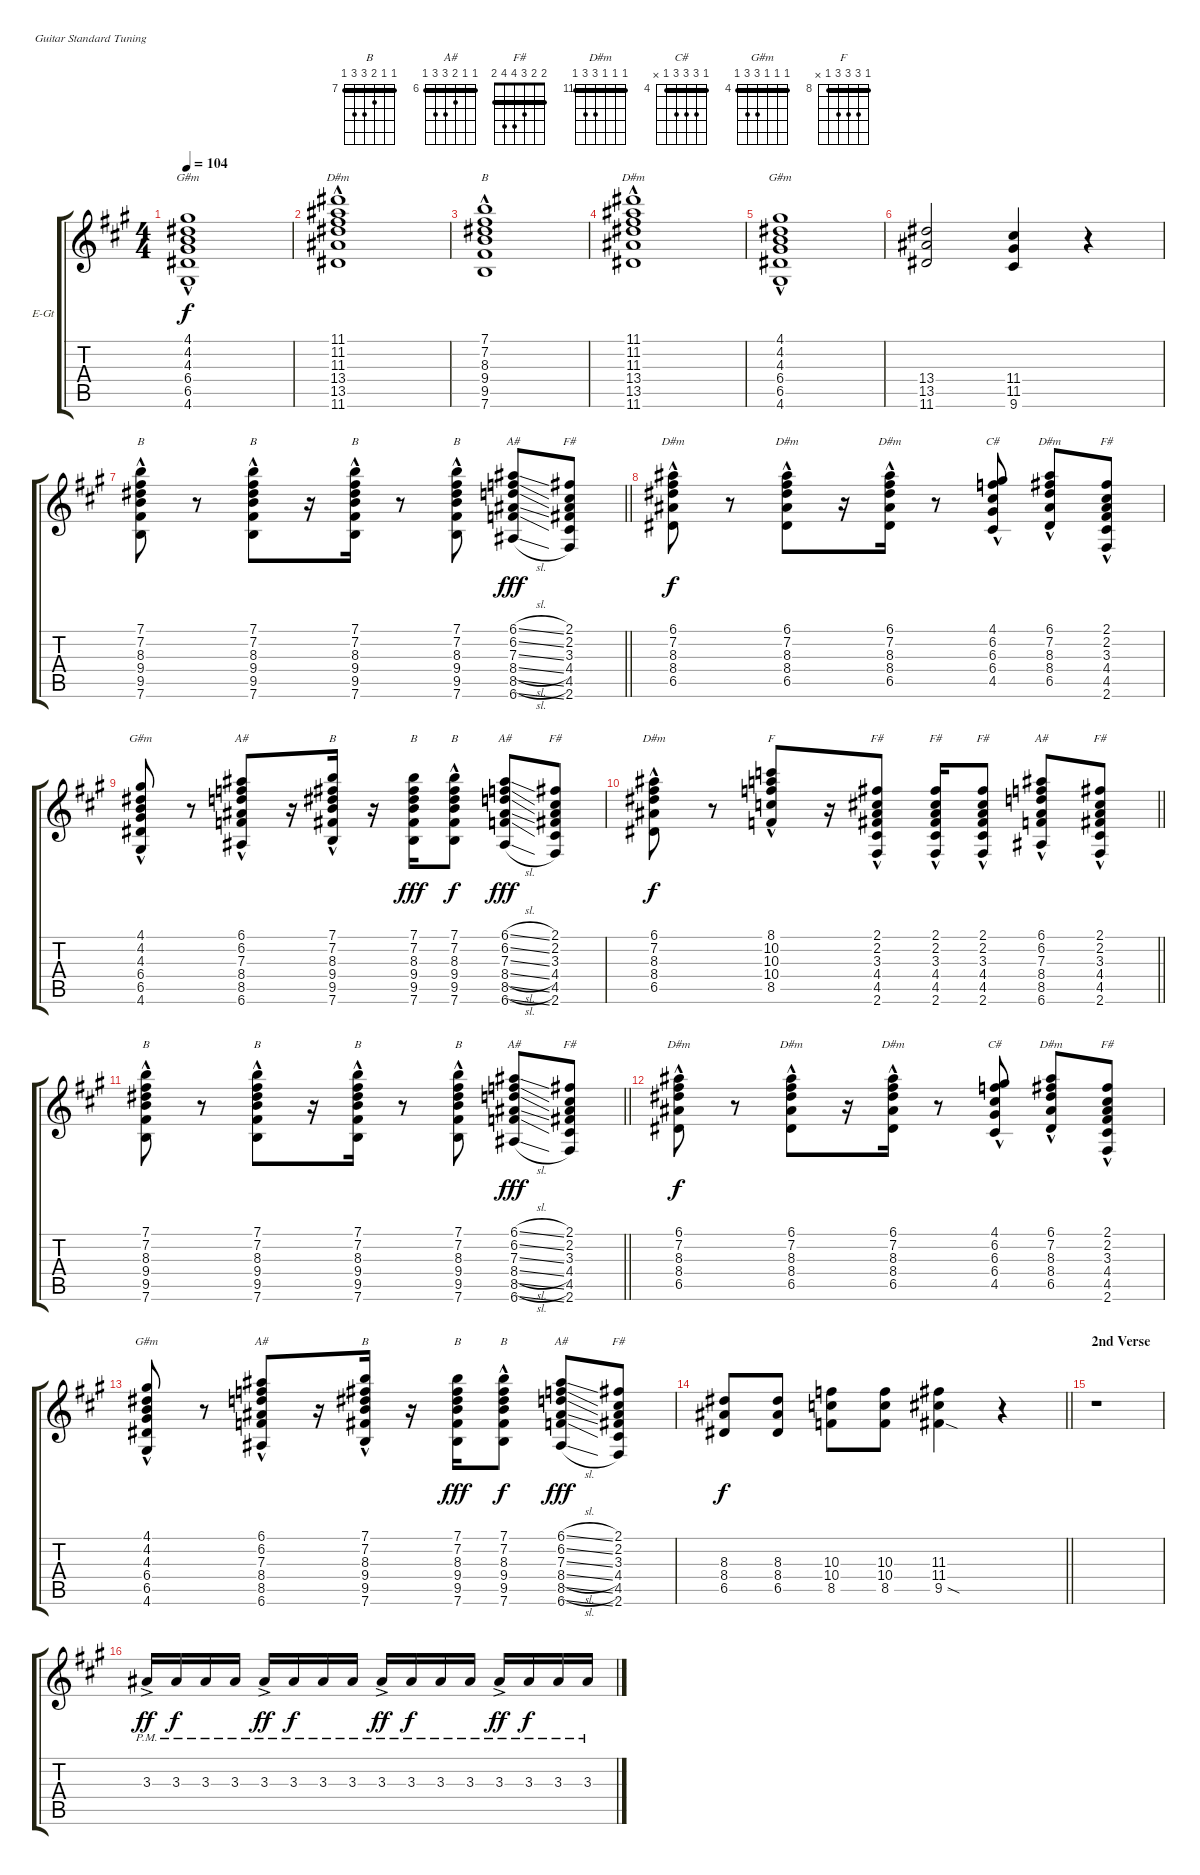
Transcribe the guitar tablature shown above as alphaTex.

\bracketExtendMode groupsimilarinstruments
\firstSystemTrackNameOrientation horizontal
\otherSystemsTrackNameOrientation horizontal
\track ("Rhytm Guitar" "E-Gt") {solo instrument overdrivenguitar}
\staff {score tabs}
\tuning (E4 B3 G3 D3 A2 E2)
\chord ("B" 7 7 8 9 9 7) {firstfret 7 barre (7 7)}
\chord ("A#" 6 6 7 8 8 6) {firstfret 6 barre (6 6)}
\chord ("F#" 2 2 3 4 4 2) {barre (2 2)}
\chord ("D#m" 6 7 8 8 6 x) {firstfret 6 barre 6}
\chord ("C#" 4 6 6 6 4 x) {firstfret 4 barre 4}
\chord ("G#m" 4 4 4 6 6 4) {firstfret 4 barre (4 4 4)}
\chord ("F" 8 10 10 10 8 x) {firstfret 8 barre 8}
\chord ("D#m" 11 11 11 13 13 11) {firstfret 11 barre (11 11 11)}
\ts (4 4)
\tempo 104
\clef g2
\ks a
(4.1{hac} 4.2{hac} 4.3{hac} 6.4{hac} 6.5{hac} 4.6{hac}).1{ch "G#m" dy f} |
(11.1{hac} 11.2{hac} 11.3{hac} 13.4{hac} 13.5{hac} 11.6{hac}).1{ch "D#m"} |
(7.1{hac} 7.2{hac} 8.3{hac} 9.4{hac} 9.5{hac} 7.6{hac}).1{ch "B"} |
(11.1{hac} 11.2{hac} 11.3{hac} 13.4{hac} 13.5{hac} 11.6{hac}).1{ch "D#m"} |
(4.1{hac} 4.2{hac} 4.3{hac} 6.4{hac} 6.5{hac} 4.6{hac}).1{ch "G#m"} |
(13.4 13.5 11.6).2 (11.4 11.5 9.6).4 r.4 |
\barLineRight lightlight
(7.1{hac} 7.2{hac} 8.3{hac} 9.4{hac} 9.5{hac} 7.6{hac}).8{ch "B"} r.8 (7.1{hac} 7.2{hac} 8.3{hac} 9.4{hac} 9.5{hac} 7.6{hac}).8{ch "B"} r.16 (7.1{hac} 7.2{hac} 8.3{hac} 9.4{hac} 9.5{hac} 7.6{hac}).16{ch "B"} r.8 (7.1{hac} 7.2{hac} 8.3{hac} 9.4{hac} 9.5{hac} 7.6{hac}).8{ch "B"} (6.1{sl} 6.2{sl} 7.3{sl} 8.4{sl} 8.5{sl} 6.6{sl}).8{ch "A#" dy fff} (2.1 2.2 3.3 4.4 4.5 2.6).8{ch "F#"} |
(6.1{hac} 7.2{hac} 8.3{hac} 8.4{hac} 6.5{hac}).8{ch "D#m" dy f} r.8 (6.1{hac} 7.2{hac} 8.3{hac} 8.4{hac} 6.5{hac}).8{ch "D#m"} r.16 (6.1{hac} 7.2{hac} 8.3{hac} 8.4{hac} 6.5{hac}).16{ch "D#m"} r.8 (4.1{hac} 6.2{hac} 6.3{hac} 6.4{hac} 4.5{hac}).8{ch "C#"} (6.1{hac} 7.2{hac} 8.3{hac} 8.4{hac} 6.5{hac}).8{ch "D#m"} (2.1{hac} 2.2{hac} 3.3{hac} 4.4{hac} 4.5{hac} 2.6{hac}).8{ch "F#"} |
(4.1{hac} 4.2{hac} 4.3{hac} 6.4{hac} 6.5{hac} 4.6{hac}).8{ch "G#m"} r.8 (6.1{hac} 6.2{hac} 7.3{hac} 8.4{hac} 8.5{hac} 6.6{hac}).8{ch "A#"} r.16 (7.1{hac} 7.2{hac} 8.3{hac} 9.4{hac} 9.5{hac} 7.6{hac}).16{ch "B"} r.16 (7.1 7.2 8.3 9.4 9.5 7.6).16{ch "B" dy fff} (7.1{hac} 7.2{hac} 8.3{hac} 9.4{hac} 9.5{hac} 7.6{hac}).8{ch "B" dy f} (6.1{sl} 6.2{sl} 7.3{sl} 8.4{sl} 8.5{sl} 6.6{sl}).8{ch "A#" dy fff} (2.1 2.2 3.3 4.4 4.5 2.6).8{ch "F#"} |
\barLineRight lightlight
(6.1{hac} 7.2{hac} 8.3{hac} 8.4{hac} 6.5{hac}).8{ch "D#m" dy f} r.8 (8.1{hac} 10.2{hac} 10.3{hac} 10.4{hac} 8.5{hac}).8{ch "F"} r.16 (2.1{hac} 2.2{hac} 3.3{hac} 4.4{hac} 4.5{hac} 2.6{hac}).8{ch "F#"} (2.1{hac} 2.2{hac} 3.3{hac} 4.4{hac} 4.5{hac} 2.6{hac}).16{ch "F#"} (2.1{hac} 2.2{hac} 3.3{hac} 4.4{hac} 4.5{hac} 2.6{hac}).8{ch "F#"} (6.1{hac} 6.2{hac} 7.3{hac} 8.4{hac} 8.5{hac} 6.6{hac}).8{ch "A#"} (2.1{hac} 2.2{hac} 3.3{hac} 4.4{hac} 4.5{hac} 2.6{hac}).8{ch "F#"} |
\barLineRight lightlight
(7.1{hac} 7.2{hac} 8.3{hac} 9.4{hac} 9.5{hac} 7.6{hac}).8{ch "B"} r.8 (7.1{hac} 7.2{hac} 8.3{hac} 9.4{hac} 9.5{hac} 7.6{hac}).8{ch "B"} r.16 (7.1{hac} 7.2{hac} 8.3{hac} 9.4{hac} 9.5{hac} 7.6{hac}).16{ch "B"} r.8 (7.1{hac} 7.2{hac} 8.3{hac} 9.4{hac} 9.5{hac} 7.6{hac}).8{ch "B"} (6.1{sl} 6.2{sl} 7.3{sl} 8.4{sl} 8.5{sl} 6.6{sl}).8{ch "A#" dy fff} (2.1 2.2 3.3 4.4 4.5 2.6).8{ch "F#"} |
(6.1{hac} 7.2{hac} 8.3{hac} 8.4{hac} 6.5{hac}).8{ch "D#m" dy f} r.8 (6.1{hac} 7.2{hac} 8.3{hac} 8.4{hac} 6.5{hac}).8{ch "D#m"} r.16 (6.1{hac} 7.2{hac} 8.3{hac} 8.4{hac} 6.5{hac}).16{ch "D#m"} r.8 (4.1{hac} 6.2{hac} 6.3{hac} 6.4{hac} 4.5{hac}).8{ch "C#"} (6.1{hac} 7.2{hac} 8.3{hac} 8.4{hac} 6.5{hac}).8{ch "D#m"} (2.1{hac} 2.2{hac} 3.3{hac} 4.4{hac} 4.5{hac} 2.6{hac}).8{ch "F#"} |
(4.1{hac} 4.2{hac} 4.3{hac} 6.4{hac} 6.5{hac} 4.6{hac}).8{ch "G#m"} r.8 (6.1{hac} 6.2{hac} 7.3{hac} 8.4{hac} 8.5{hac} 6.6{hac}).8{ch "A#"} r.16 (7.1{hac} 7.2{hac} 8.3{hac} 9.4{hac} 9.5{hac} 7.6{hac}).16{ch "B"} r.16 (7.1 7.2 8.3 9.4 9.5 7.6).16{ch "B" dy fff} (7.1{hac} 7.2{hac} 8.3{hac} 9.4{hac} 9.5{hac} 7.6{hac}).8{ch "B" dy f} (6.1{sl} 6.2{sl} 7.3{sl} 8.4{sl} 8.5{sl} 6.6{sl}).8{ch "A#" dy fff} (2.1 2.2 3.3 4.4 4.5 2.6).8{ch "F#"} |
\barLineRight lightlight
(8.3 8.4 6.5).8{dy f} (8.3 8.4 6.5).8 (10.3 10.4 8.5).8 (10.3 10.4 8.5).8 (11.3 11.4 9.5{sod}).4 r.4 |
\section ("" "2nd Verse")
r.1 |
3.3{ac pm}.16{dy ff} 3.3{pm}.16{dy f} 3.3{pm}.16 3.3{pm}.16 3.3{ac pm}.16{dy ff} 3.3{pm}.16{dy f} 3.3{pm}.16 3.3{pm}.16 3.3{ac pm}.16{dy ff} 3.3{pm}.16{dy f} 3.3{pm}.16 3.3{pm}.16 3.3{ac pm}.16{dy ff} 3.3{pm}.16{dy f} 3.3{pm}.16 3.3{pm}.16
